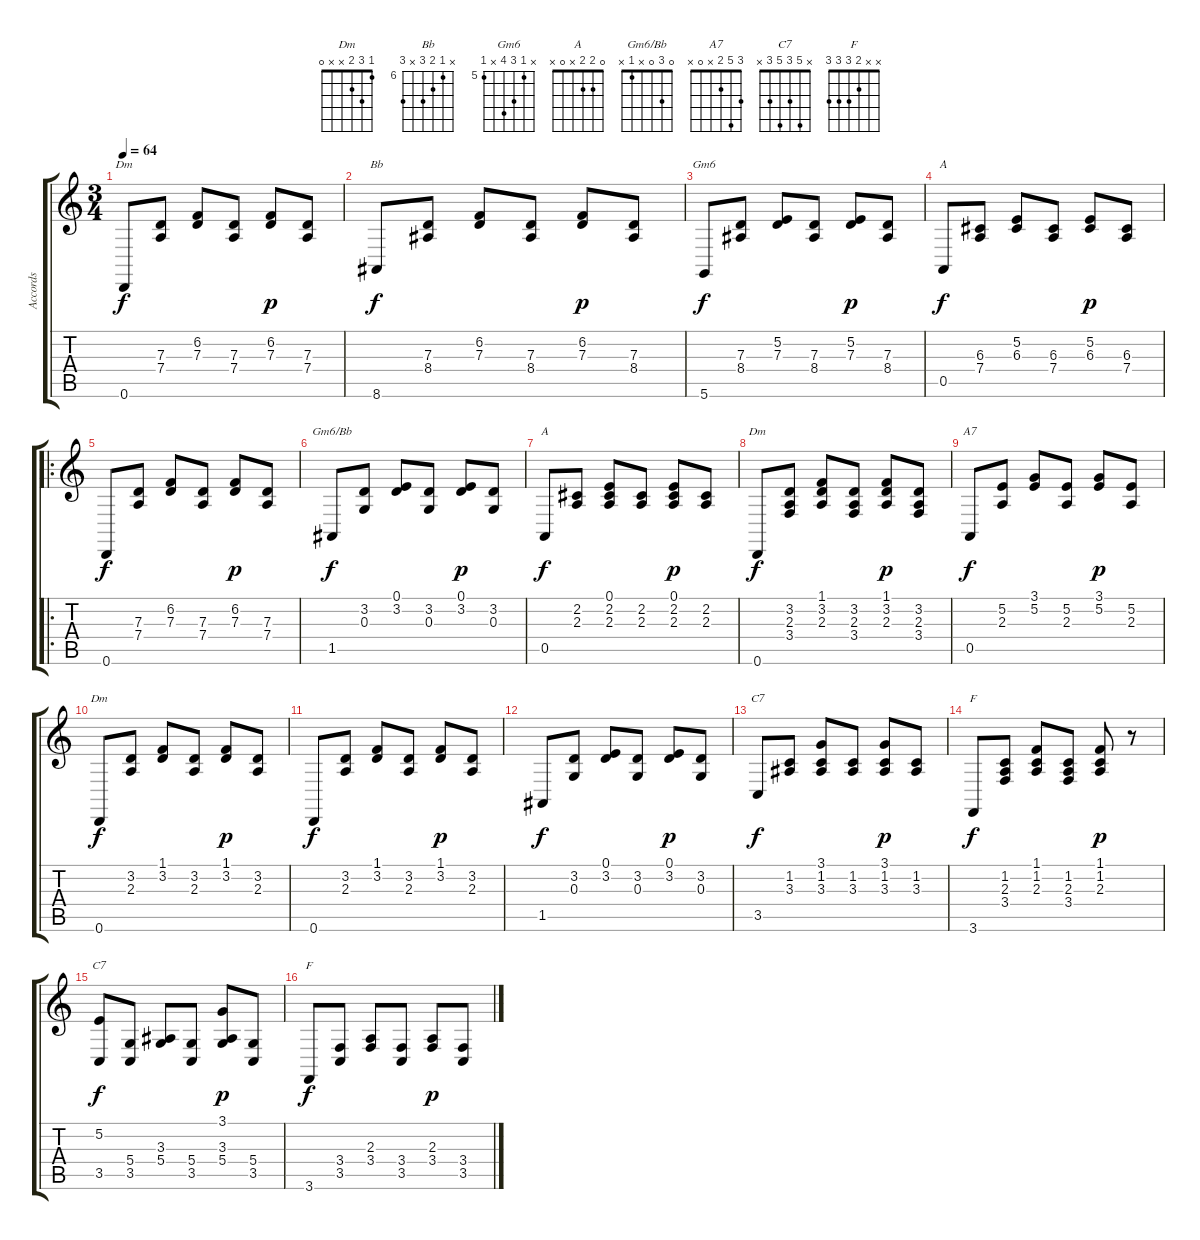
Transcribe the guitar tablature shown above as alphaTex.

\track ("Accords" "Accords") {instrument fx4atmosphere}
\staff {score tabs}
\tuning (E4 B3 G3 D3 A2 D2) {hide}
\chord ("Dm" x 6 7 7 x 0) {firstfret 6}
\chord ("Bb" x 6 7 8 x 8) {firstfret 6}
\chord ("Gm6" x 5 7 8 x 5) {firstfret 5}
\chord ("A" x 5 6 7 0 x) {firstfret 5}
\chord ("Gm6/Bb" 0 3 0 x 1 x)
\chord ("A" 0 2 2 x 0 x)
\chord ("Dm" 1 3 2 3 x 0)
\chord ("A7" 3 5 2 x 0 x)
\chord ("Dm" 1 3 2 x x 0)
\chord ("C7" 3 1 3 x 3 x)
\chord ("F" 1 1 2 3 x 3)
\chord ("C7" x 5 3 5 3 x)
\chord ("F" x x 2 3 3 3)
\ts (3 4)
\tempo 64
\clef g2
\ks c
0.6.8{ch "Dm" dy f volume 5 instrument fx4atmosphere} (7.3 7.4).8{volume 11} (6.2 7.3).8 (7.3 7.4).8 (6.2 7.3).8{dy p} (7.3 7.4).8 |
8.6.8{ch "Bb" dy f} (7.3 8.4).8 (6.2 7.3).8 (7.3 8.4).8 (6.2 7.3).8{dy p} (7.3 8.4).8 |
5.6.8{ch "Gm6" dy f} (7.3 8.4).8 (5.2 7.3).8 (7.3 8.4).8 (5.2 7.3).8{dy p} (7.3 8.4).8 |
0.5.8{ch "A" dy f} (6.3 7.4).8 (5.2 6.3).8 (6.3 7.4).8 (5.2 6.3).8{dy p} (6.3 7.4).8 |
\ro
0.6.8{dy f} (7.3 7.4).8 (6.2 7.3).8 (7.3 7.4).8 (6.2 7.3).8{dy p} (7.3 7.4).8 |
1.5.8{ch "Gm6/Bb" dy f} (3.2 0.3).8 (0.1 3.2).8 (3.2 0.3).8 (0.1 3.2).8{dy p} (3.2 0.3).8 |
0.5.8{ch "A" dy f} (2.2 2.3).8 (0.1 2.2 2.3).8 (2.2 2.3).8 (0.1 2.2 2.3).8{dy p} (2.2 2.3).8 |
0.6.8{ch "Dm" dy f} (3.2 2.3 3.4).8 (1.1 3.2 2.3).8 (3.2 2.3 3.4).8 (1.1 3.2 2.3).8{dy p} (3.2 2.3 3.4).8 |
0.5.8{ch "A7" dy f} (5.2 2.3).8 (3.1 5.2).8 (5.2 2.3).8 (3.1 5.2).8{dy p} (5.2 2.3).8 |
0.6.8{ch "Dm" dy f} (3.2 2.3).8 (1.1 3.2).8 (3.2 2.3).8 (1.1 3.2).8{dy p} (3.2 2.3).8 |
0.6.8{dy f} (3.2 2.3).8 (1.1 3.2).8 (3.2 2.3).8 (1.1 3.2).8{dy p} (3.2 2.3).8 |
1.5.8{dy f} (3.2 0.3).8 (0.1 3.2).8 (3.2 0.3).8 (0.1 3.2).8{dy p} (3.2 0.3).8 |
3.5.8{ch "C7" dy f} (1.2 3.3).8 (3.1 1.2 3.3).8 (1.2 3.3).8 (3.1 1.2 3.3).8{dy p} (1.2 3.3).8 |
3.6.8{ch "F" dy f} (1.2 2.3 3.4).8 (1.1 1.2 2.3).8 (1.2 2.3 3.4).8 (1.1 1.2 2.3).8{dy p} r.8 |
(5.2 3.5).8{ch "C7" dy f} (5.4 3.5).8 (3.3 5.4).8 (5.4 3.5).8 (3.1 3.3 5.4).8{dy p} (5.4 3.5).8 |
3.6.8{ch "F" dy f} (3.4 3.5).8 (2.3 3.4).8 (3.4 3.5).8 (2.3 3.4).8{dy p} (3.4 3.5).8
